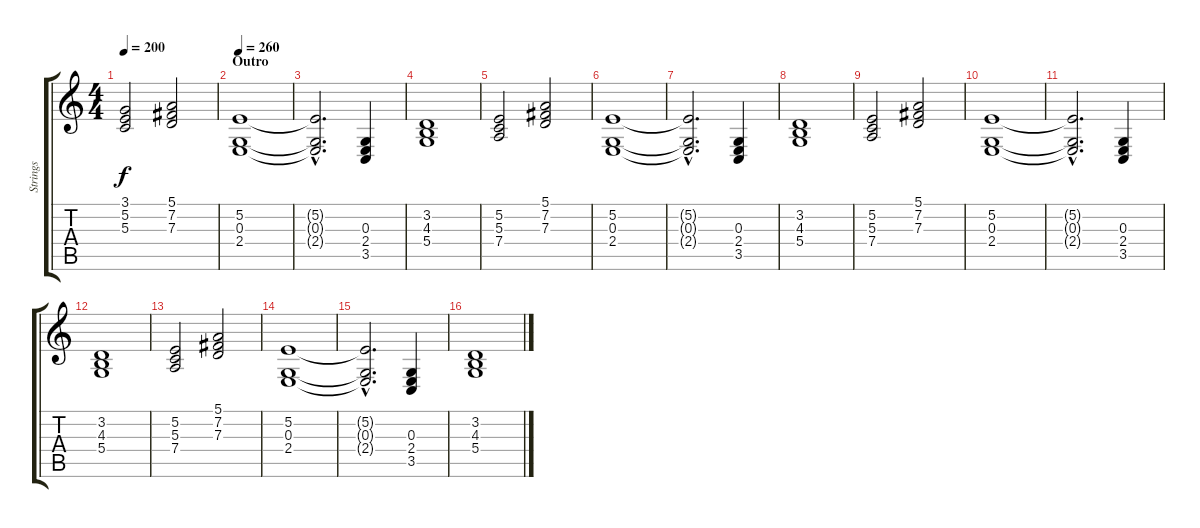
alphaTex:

\track ("Strings" "Strings") {instrument stringensemble1}
\staff {score tabs}
\tuning (E4 B3 G3 D3 A2 E2) {hide}
\ts (4 4)
\tempo 200
\clef g2
\ks c
(3.1 5.2 5.3).2{dy f} (5.1 7.2 7.3).2 |
\section ("" "Outro")
\tempo 260
(5.2 0.3 2.4).1 |
(5.2{hac t} 0.3{hac t} 2.4{hac t}).2{d} (0.3 2.4 3.5).4 |
(3.2 4.3 5.4).1 |
(5.2 5.3 7.4).2 (5.1 7.2 7.3).2 |
(5.2 0.3 2.4).1 |
(5.2{hac t} 0.3{hac t} 2.4{hac t}).2{d} (0.3 2.4 3.5).4 |
(3.2 4.3 5.4).1 |
(5.2 5.3 7.4).2 (5.1 7.2 7.3).2 |
(5.2 0.3 2.4).1 |
(5.2{hac t} 0.3{hac t} 2.4{hac t}).2{d} (0.3 2.4 3.5).4 |
(3.2 4.3 5.4).1 |
(5.2 5.3 7.4).2 (5.1 7.2 7.3).2 |
(5.2 0.3 2.4).1 |
(5.2{hac t} 0.3{hac t} 2.4{hac t}).2{d} (0.3 2.4 3.5).4 |
(3.2 4.3 5.4).1
